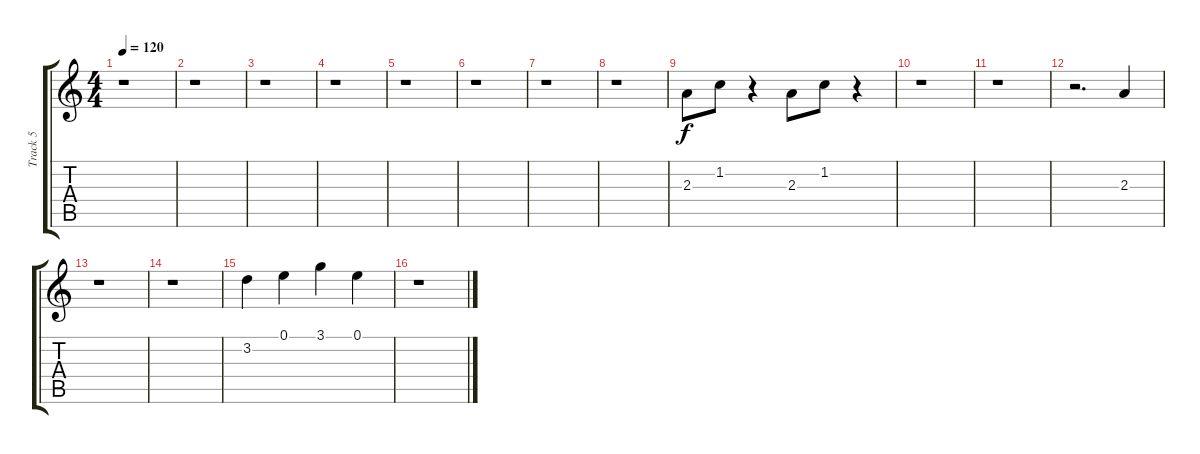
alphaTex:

\track ("Track 5" "Track 5") {instrument electricguitarmuted}
\staff {score tabs}
\tuning (E4 B3 G3 D3 A2 E2) {hide}
\ts (4 4)
\tempo 120
\clef g2
\ks c
r.1{dy f} |
r.1 |
r.1 |
r.1 |
r.1 |
r.1 |
r.1 |
r.1 |
2.3.8 1.2.8 r.4 2.3.8 1.2.8 r.4 |
r.1 |
r.1 |
r.2{d} 2.3.4 |
r.1 |
r.1 |
3.2.4 0.1.4 3.1.4 0.1.4 |
r.1
